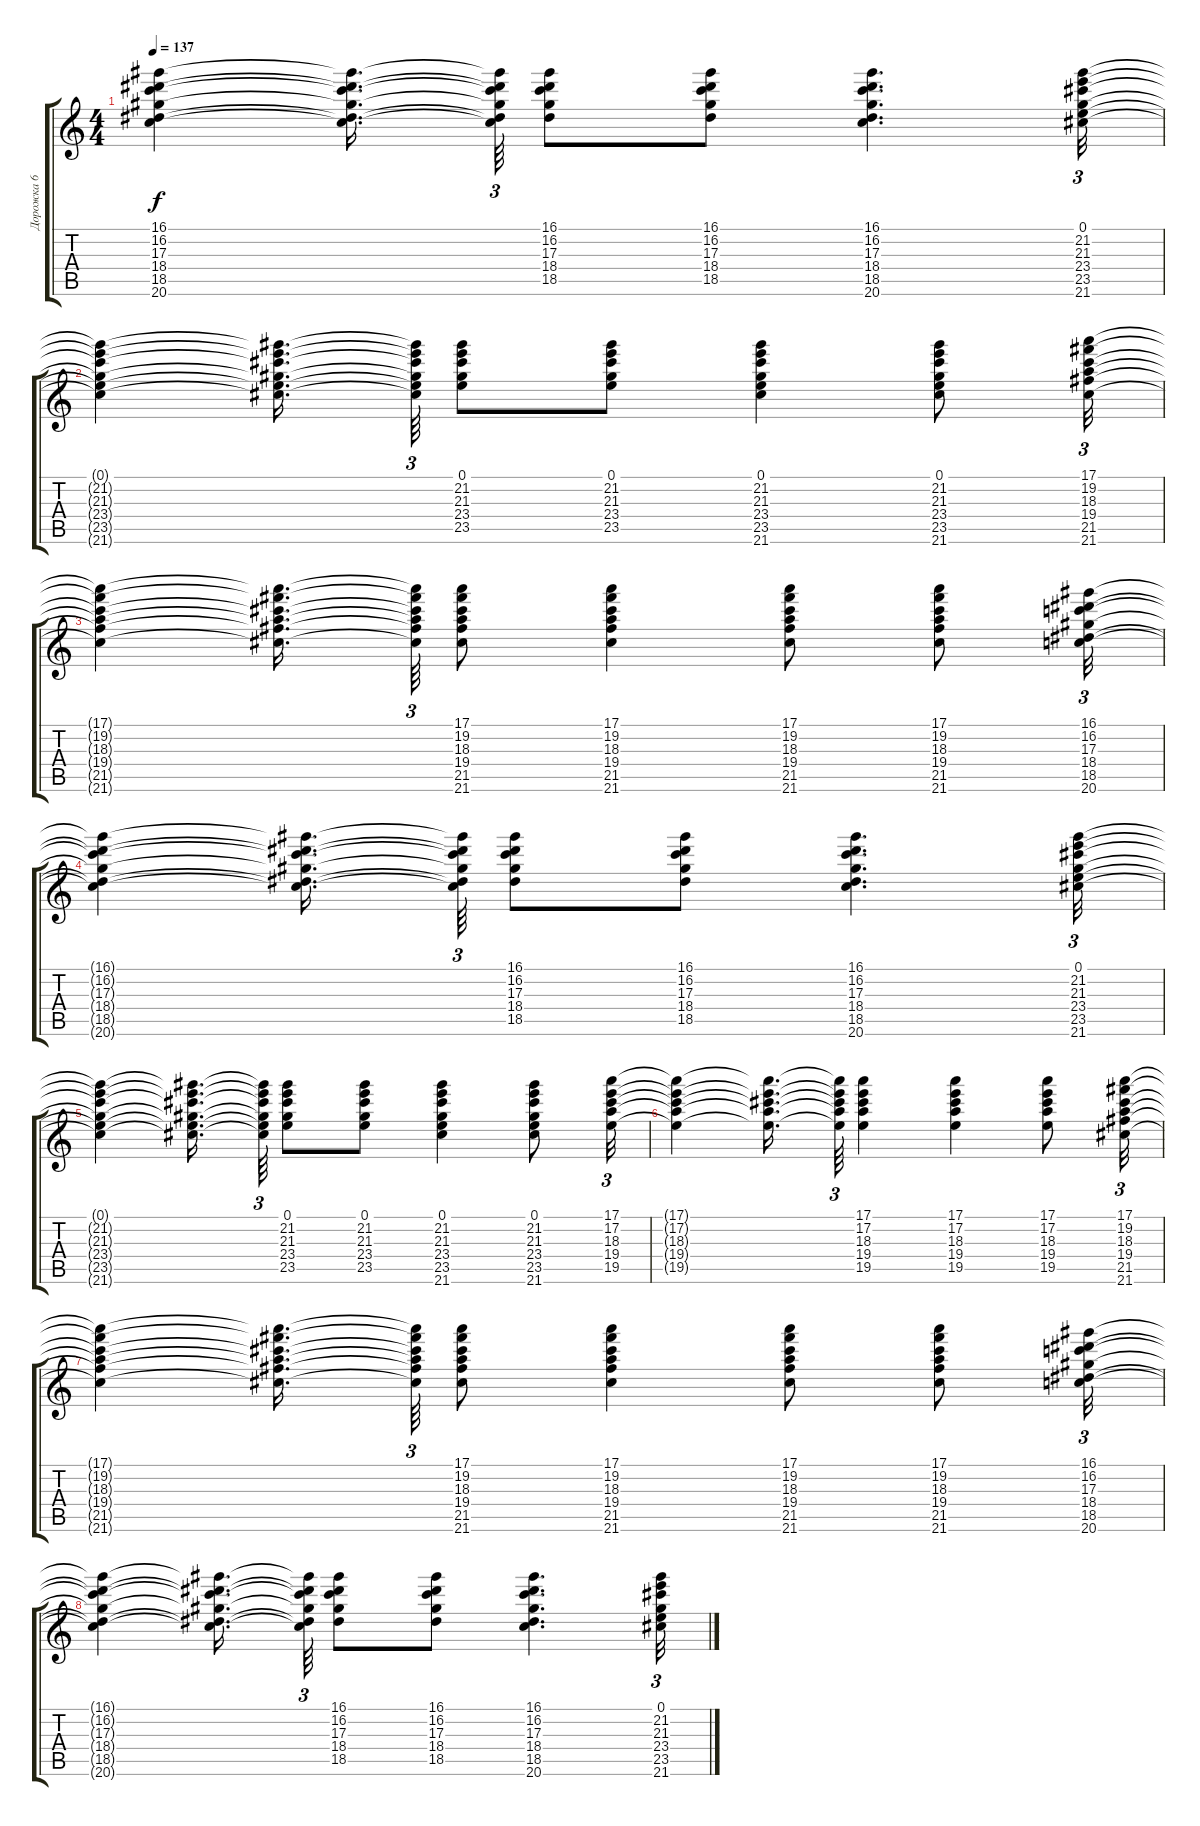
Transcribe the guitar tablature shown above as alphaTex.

\track ("Дорожка 6" "Дорожка 6") {instrument electricguitarclean}
\staff {score tabs}
\tuning (E4 B3 G3 D3 A2 E2) {hide}
\ts (4 4)
\tempo 137
\clef g2
\ks c
(16.1{t} 16.2{t} 17.3{t} 18.4{t} 18.5{t} 20.6{t}).4{dy f} (16.1{t} 16.2{t} 17.3{t} 18.4{t} 18.5{t} 20.6{t}).16{d beam splitsecondary} (16.1{t} 16.2{t} 17.3{t} 18.4{t} 18.5{t} 20.6{t}).64{tu (3 2)} (16.1 16.2 17.3 18.4 18.5).8 (16.1 16.2 17.3 18.4 18.5).8 (16.1 16.2 17.3 18.4 18.5 20.6).4{d} (0.1 21.2 21.3 23.4 23.5 21.6).32{tu (3 2)} |
(0.1{t} 21.2{t} 21.3{t} 23.4{t} 23.5{t} 21.6{t}).4 (0.1{t} 21.2{t} 21.3{t} 23.4{t} 23.5{t} 21.6{t}).16{d beam splitsecondary} (0.1{t} 21.2{t} 21.3{t} 23.4{t} 23.5{t} 21.6{t}).64{tu (3 2)} (0.1 21.2 21.3 23.4 23.5).8 (0.1 21.2 21.3 23.4 23.5).8 (0.1 21.2 21.3 23.4 23.5 21.6).4 (0.1 21.2 21.3 23.4 23.5 21.6).8 (17.1 19.2 18.3 19.4 21.5 21.6).32{tu (3 2)} |
(17.1{t} 19.2{t} 18.3{t} 19.4{t} 21.5{t} 21.6{t}).4 (17.1{t} 19.2{t} 18.3{t} 19.4{t} 21.5{t} 21.6{t}).16{d beam splitsecondary} (17.1{t} 19.2{t} 18.3{t} 19.4{t} 21.5{t} 21.6{t}).64{tu (3 2)} (17.1 19.2 18.3 19.4 21.5 21.6).8 (17.1 19.2 18.3 19.4 21.5 21.6).4 (17.1 19.2 18.3 19.4 21.5 21.6).8 (17.1 19.2 18.3 19.4 21.5 21.6).8 (16.1 16.2 17.3 18.4 18.5 20.6).32{tu (3 2)} |
(16.1{t} 16.2{t} 17.3{t} 18.4{t} 18.5{t} 20.6{t}).4 (16.1{t} 16.2{t} 17.3{t} 18.4{t} 18.5{t} 20.6{t}).16{d beam splitsecondary} (16.1{t} 16.2{t} 17.3{t} 18.4{t} 18.5{t} 20.6{t}).64{tu (3 2)} (16.1 16.2 17.3 18.4 18.5).8 (16.1 16.2 17.3 18.4 18.5).8 (16.1 16.2 17.3 18.4 18.5 20.6).4{d} (0.1 21.2 21.3 23.4 23.5 21.6).32{tu (3 2)} |
(0.1{t} 21.2{t} 21.3{t} 23.4{t} 23.5{t} 21.6{t}).4 (0.1{t} 21.2{t} 21.3{t} 23.4{t} 23.5{t} 21.6{t}).16{d beam splitsecondary} (0.1{t} 21.2{t} 21.3{t} 23.4{t} 23.5{t} 21.6{t}).64{tu (3 2)} (0.1 21.2 21.3 23.4 23.5).8 (0.1 21.2 21.3 23.4 23.5).8 (0.1 21.2 21.3 23.4 23.5 21.6).4 (0.1 21.2 21.3 23.4 23.5 21.6).8 (17.1 17.2 18.3 19.4 19.5).32{tu (3 2)} |
(17.1{t} 17.2{t} 18.3{t} 19.4{t} 19.5{t}).4 (17.1{t} 17.2{t} 18.3{t} 19.4{t} 19.5{t}).16{d} (17.1{t} 17.2{t} 18.3{t} 19.4{t} 19.5{t}).64{tu (3 2)} (17.1 17.2 18.3 19.4 19.5).4 (17.1 17.2 18.3 19.4 19.5).4 (17.1 17.2 18.3 19.4 19.5).8 (17.1 19.2 18.3 19.4 21.5 21.6).32{tu (3 2)} |
(17.1{t} 19.2{t} 18.3{t} 19.4{t} 21.5{t} 21.6{t}).4 (17.1{t} 19.2{t} 18.3{t} 19.4{t} 21.5{t} 21.6{t}).16{d beam splitsecondary} (17.1{t} 19.2{t} 18.3{t} 19.4{t} 21.5{t} 21.6{t}).64{tu (3 2)} (17.1 19.2 18.3 19.4 21.5 21.6).8 (17.1 19.2 18.3 19.4 21.5 21.6).4 (17.1 19.2 18.3 19.4 21.5 21.6).8 (17.1 19.2 18.3 19.4 21.5 21.6).8 (16.1 16.2 17.3 18.4 18.5 20.6).32{tu (3 2)} |
(16.1{t} 16.2{t} 17.3{t} 18.4{t} 18.5{t} 20.6{t}).4 (16.1{t} 16.2{t} 17.3{t} 18.4{t} 18.5{t} 20.6{t}).16{d beam splitsecondary} (16.1{t} 16.2{t} 17.3{t} 18.4{t} 18.5{t} 20.6{t}).64{tu (3 2)} (16.1 16.2 17.3 18.4 18.5).8 (16.1 16.2 17.3 18.4 18.5).8 (16.1 16.2 17.3 18.4 18.5 20.6).4{d} (0.1 21.2 21.3 23.4 23.5 21.6).32{tu (3 2)}
